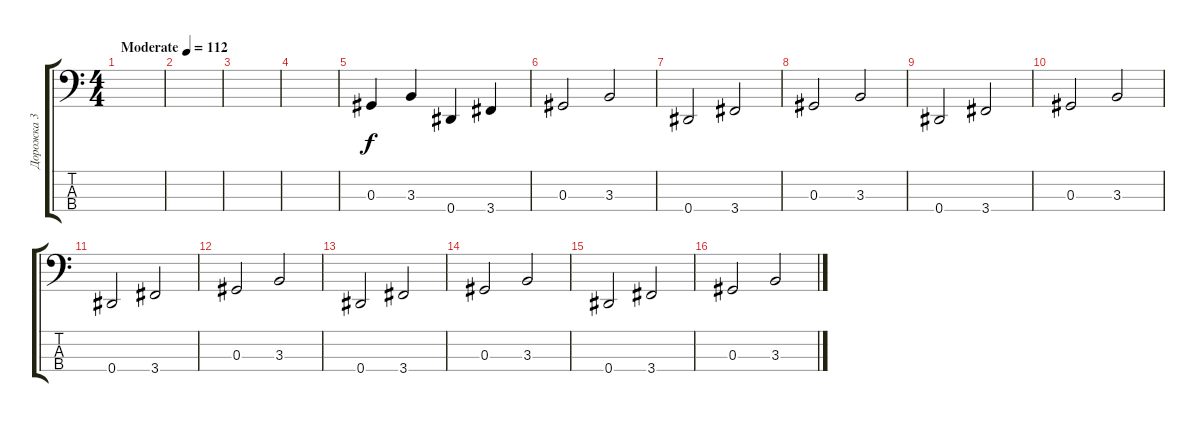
\track ("Дорожка 3" "Дорожка 3") {instrument electricbassfinger}
\staff {score tabs}
\tuning (Gb2 Db2 Ab1 Eb1) {hide}
\ts (4 4)
\tempo (112 "Moderate")
\clef f4
\ks c
|
|
|
|
0.3.4 3.3.4 0.4.4 3.4.4 |
0.3.2 3.3.2 |
0.4.2 3.4.2 |
0.3.2 3.3.2 |
0.4.2 3.4.2 |
0.3.2 3.3.2 |
0.4.2 3.4.2 |
0.3.2 3.3.2 |
0.4.2 3.4.2 |
0.3.2 3.3.2 |
0.4.2 3.4.2 |
0.3.2 3.3.2
